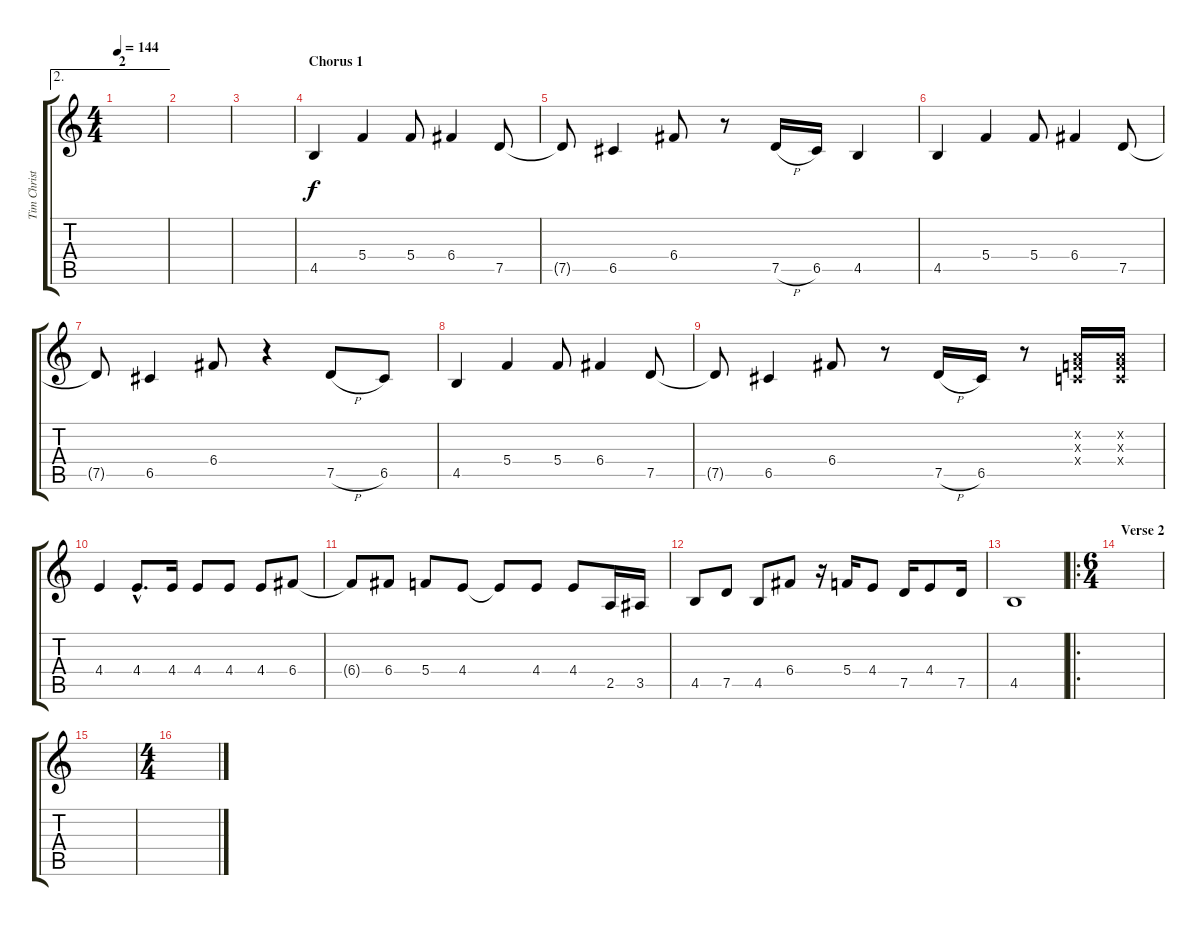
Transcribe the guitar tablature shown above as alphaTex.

\track ("Tim Christensen 2" "Tim Christ") {instrument distortionguitar}
\staff {score tabs}
\tuning (D4 A3 F3 C3 G2 D2) {hide}
\ae 2
\ts (4 4)
\section ("" "2")
\tempo 144
\clef g2
\ks c
|
\section ("" "")
|
|
\section ("" "Chorus 1")
4.5.4 5.4.4 5.4.8 6.4.4 7.5.8 |
7.5{t}.8 6.5.4 6.4.8 r.8 7.5{h}.16 6.5.16 4.5.4 |
4.5.4 5.4.4 5.4.8 6.4.4 7.5.8 |
7.5{t}.8 6.5.4 6.4.8 r.4 7.5{h}.8 6.5.8 |
4.5.4 5.4.4 5.4.8 6.4.4 7.5.8 |
7.5{t}.8 6.5.4 6.4.8 r.8 7.5{h}.16 6.5.16 r.8 (0.2{x} 0.3{x} 0.4{x}).16 (0.2{x} 0.3{x} 0.4{x}).16 |
4.4.4 4.4{hac}.8{d} 4.4.16 4.4.8 4.4.8 4.4.8 6.4.8 |
6.4{t}.8 6.4.8 5.4.8 4.4.8 4.4{t}.8 4.4.8 4.4.8 2.5.16 3.5.16 |
4.5.8 7.5.8 4.5.8 6.4.8 r.16 5.4.16 4.4.8 7.5.16 4.4.8 7.5.16 |
4.5.1 |
\ro
\ts (6 4)
\section ("" "Verse 2")
|
|
\ts (4 4)
